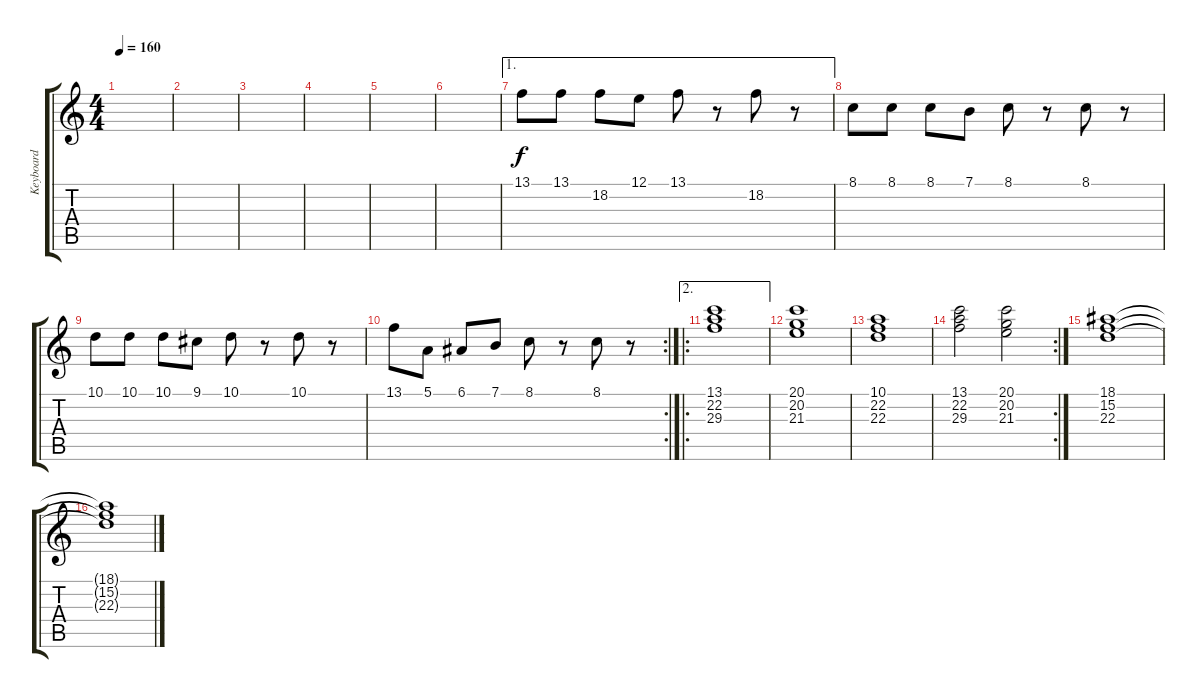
\track ("Keyboard" "Keyboard") {instrument brasssection}
\staff {score tabs}
\tuning (E4 B3 G3 D3 A2 E2) {hide}
\ts (4 4)
\tempo 160
\clef g2
\ks c
|
|
|
|
|
|
\ae 1
13.1.8 13.1.8 18.2.8 12.1.8 13.1.8 r.8 18.2.8 r.8 |
8.1.8 8.1.8 8.1.8 7.1.8 8.1.8 r.8 8.1.8 r.8 |
10.1.8 10.1.8 10.1.8 9.1.8 10.1.8 r.8 10.1.8 r.8 |
\rc 2
13.1.8 5.1.8 6.1.8 7.1.8 8.1.8 r.8 8.1.8 r.8 |
\ae 2
\ro
(13.1 22.2 29.3).1 |
(20.1 20.2 21.3).1 |
(10.1 22.2 22.3).1 |
\rc 2
(13.1 22.2 29.3).2 (20.1 20.2 21.3).2 |
(18.1 15.2 22.3).1 |
(18.1{t} 15.2{t} 22.3{t}).1
